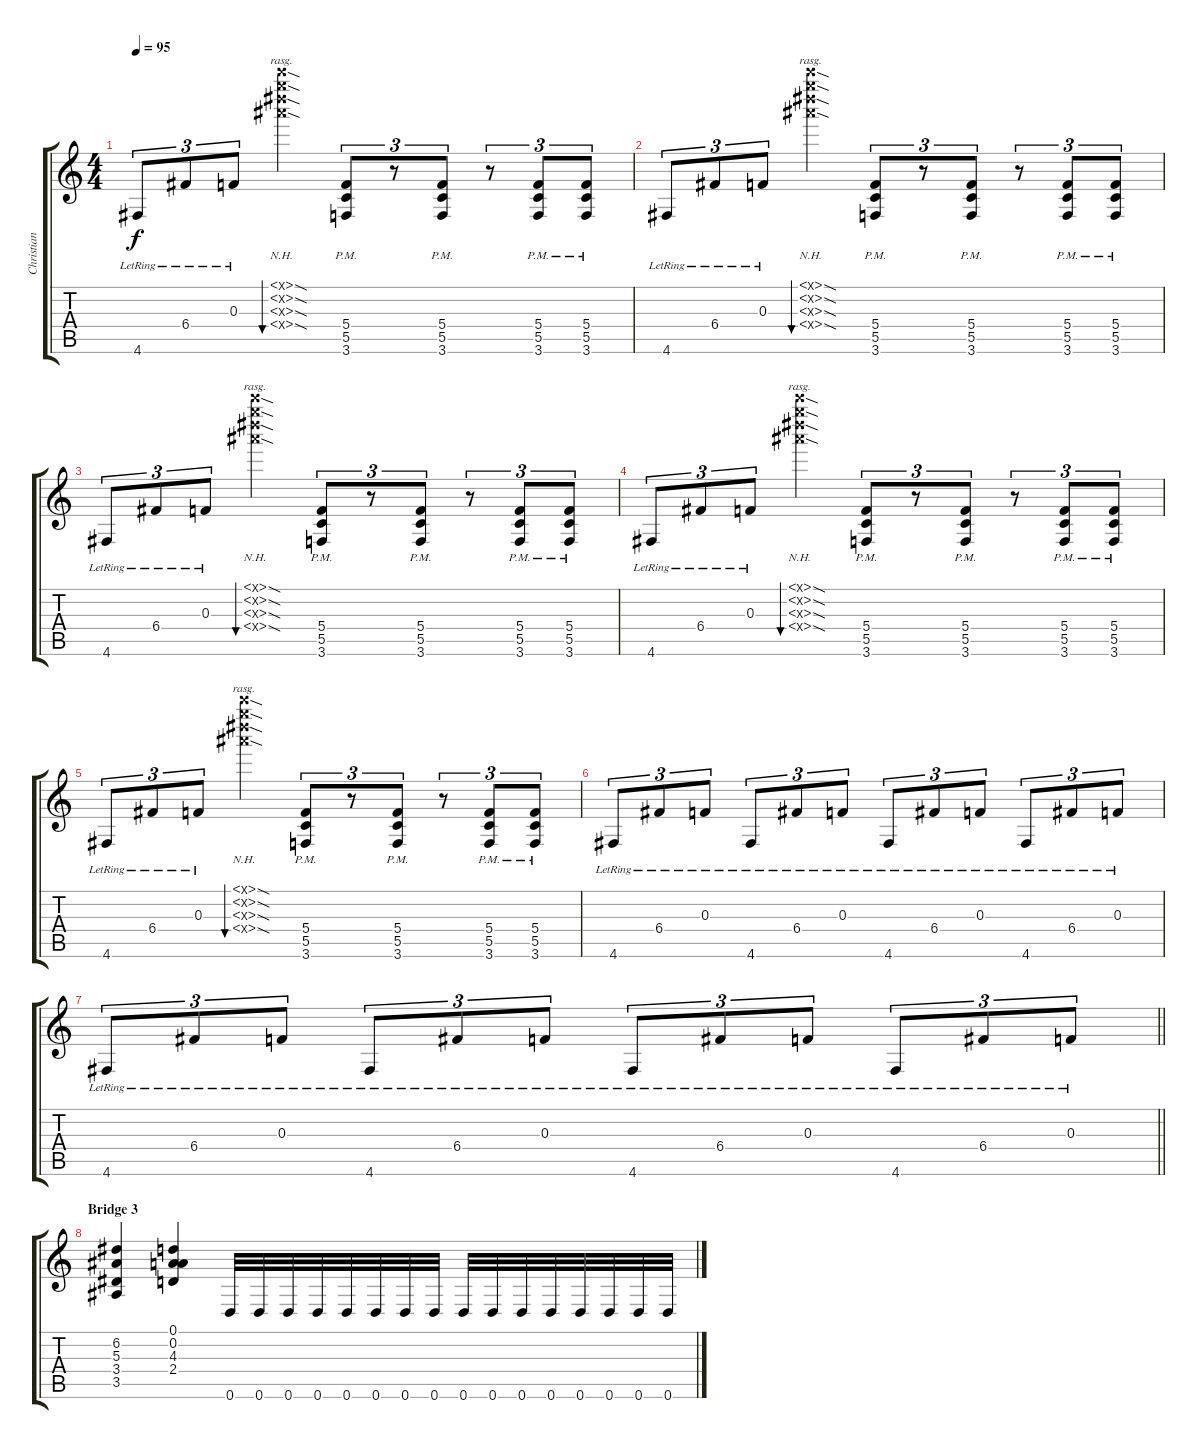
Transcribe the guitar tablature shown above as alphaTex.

\track ("Christian (Dist)" "Christian ") {instrument distortionguitar}
\staff {score tabs}
\tuning (D4 A3 F3 C3 G2 D2) {hide}
\ts (4 4)
\tempo 95
\clef g2
\ks c
4.6{lr}.8{tu (3 2) dy f} 6.4{lr}.8{tu (3 2)} 0.3{lr}.8{tu (3 2)} (15.1{nh sod x} 15.2{nh sod x} 15.3{nh sod x} 15.4{nh sod x}).4{bu 480 rasg ii} (5.4{pm} 5.5{pm} 3.6{pm}).8{tu (3 2) instrument overdrivenguitar} r.8{tu (3 2)} (5.4{pm} 5.5{pm} 3.6{pm}).8{tu (3 2) instrument overdrivenguitar} r.8{tu (3 2)} (5.4{pm} 5.5{pm} 3.6{pm}).8{tu (3 2) instrument overdrivenguitar} (5.4{pm} 5.5{pm} 3.6{pm}).8{tu (3 2) instrument overdrivenguitar} |
4.6{lr}.8{tu (3 2)} 6.4{lr}.8{tu (3 2)} 0.3{lr}.8{tu (3 2)} (15.1{nh sod x} 15.2{nh sod x} 15.3{nh sod x} 15.4{nh sod x}).4{bu 480 rasg ii} (5.4{pm} 5.5{pm} 3.6{pm}).8{tu (3 2) instrument overdrivenguitar} r.8{tu (3 2)} (5.4{pm} 5.5{pm} 3.6{pm}).8{tu (3 2) instrument overdrivenguitar} r.8{tu (3 2)} (5.4{pm} 5.5{pm} 3.6{pm}).8{tu (3 2) instrument overdrivenguitar} (5.4{pm} 5.5{pm} 3.6{pm}).8{tu (3 2) instrument overdrivenguitar} |
4.6{lr}.8{tu (3 2)} 6.4{lr}.8{tu (3 2)} 0.3{lr}.8{tu (3 2)} (15.1{nh sod x} 15.2{nh sod x} 15.3{nh sod x} 15.4{nh sod x}).4{bu 480 rasg ii} (5.4{pm} 5.5{pm} 3.6{pm}).8{tu (3 2) instrument overdrivenguitar} r.8{tu (3 2)} (5.4{pm} 5.5{pm} 3.6{pm}).8{tu (3 2) instrument overdrivenguitar} r.8{tu (3 2)} (5.4{pm} 5.5{pm} 3.6{pm}).8{tu (3 2) instrument overdrivenguitar} (5.4{pm} 5.5{pm} 3.6{pm}).8{tu (3 2) instrument overdrivenguitar} |
4.6{lr}.8{tu (3 2)} 6.4{lr}.8{tu (3 2)} 0.3{lr}.8{tu (3 2)} (15.1{nh sod x} 15.2{nh sod x} 15.3{nh sod x} 15.4{nh sod x}).4{bu 480 rasg ii} (5.4{pm} 5.5{pm} 3.6{pm}).8{tu (3 2) instrument overdrivenguitar} r.8{tu (3 2)} (5.4{pm} 5.5{pm} 3.6{pm}).8{tu (3 2) instrument overdrivenguitar} r.8{tu (3 2)} (5.4{pm} 5.5{pm} 3.6{pm}).8{tu (3 2) instrument overdrivenguitar} (5.4{pm} 5.5{pm} 3.6{pm}).8{tu (3 2) instrument overdrivenguitar} |
4.6{lr}.8{tu (3 2)} 6.4{lr}.8{tu (3 2)} 0.3{lr}.8{tu (3 2)} (15.1{nh sod x} 15.2{nh sod x} 15.3{nh sod x} 15.4{nh sod x}).4{bu 480 rasg ii} (5.4{pm} 5.5{pm} 3.6{pm}).8{tu (3 2) instrument overdrivenguitar} r.8{tu (3 2)} (5.4{pm} 5.5{pm} 3.6{pm}).8{tu (3 2) instrument overdrivenguitar} r.8{tu (3 2)} (5.4{pm} 5.5{pm} 3.6{pm}).8{tu (3 2) instrument overdrivenguitar} (5.4{pm} 5.5{pm} 3.6{pm}).8{tu (3 2) instrument overdrivenguitar} |
4.6{lr}.8{tu (3 2)} 6.4{lr}.8{tu (3 2)} 0.3{lr}.8{tu (3 2)} 4.6{lr}.8{tu (3 2)} 6.4{lr}.8{tu (3 2)} 0.3{lr}.8{tu (3 2)} 4.6{lr}.8{tu (3 2)} 6.4{lr}.8{tu (3 2)} 0.3{lr}.8{tu (3 2)} 4.6{lr}.8{tu (3 2)} 6.4{lr}.8{tu (3 2)} 0.3{lr}.8{tu (3 2)} |
\barLineRight lightlight
4.6{lr}.8{tu (3 2)} 6.4{lr}.8{tu (3 2)} 0.3{lr}.8{tu (3 2)} 4.6{lr}.8{tu (3 2)} 6.4{lr}.8{tu (3 2)} 0.3{lr}.8{tu (3 2)} 4.6{lr}.8{tu (3 2)} 6.4{lr}.8{tu (3 2)} 0.3{lr}.8{tu (3 2)} 4.6{lr}.8{tu (3 2)} 6.4{lr}.8{tu (3 2)} 0.3{lr}.8{tu (3 2)} |
\section ("" "Bridge 3")
(6.2 5.3 3.4 3.5).4 (0.1 0.2 4.3 2.4).4 0.6.32 0.6.32 0.6.32 0.6.32 0.6.32 0.6.32 0.6.32 0.6.32 0.6.32 0.6.32 0.6.32 0.6.32 0.6.32 0.6.32 0.6.32 0.6.32
